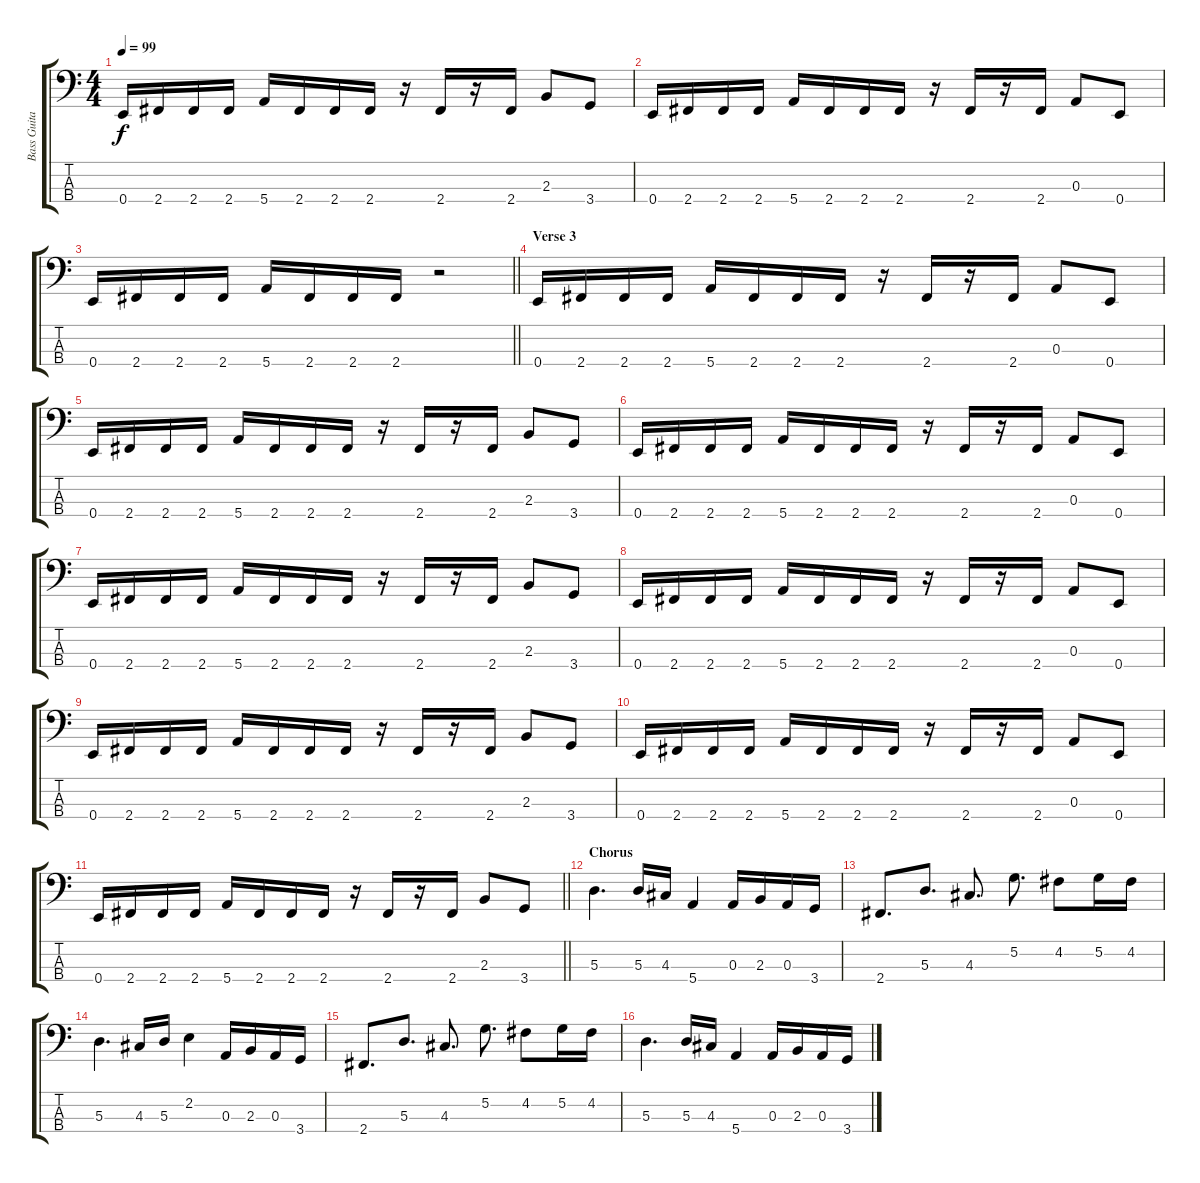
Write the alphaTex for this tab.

\track ("Bass Guitar" "Bass Guita") {instrument electricbassfinger}
\staff {score tabs}
\tuning (G2 D2 A1 E1) {hide}
\ts (4 4)
\tempo 99
\clef f4
\ks c
0.4.16{dy f} 2.4.16 2.4.16 2.4.16 5.4.16 2.4.16 2.4.16 2.4.16 r.16 2.4.16 r.16 2.4.16 2.3.8 3.4.8 |
0.4.16 2.4.16 2.4.16 2.4.16 5.4.16 2.4.16 2.4.16 2.4.16 r.16 2.4.16 r.16 2.4.16 0.3.8 0.4.8 |
\barLineRight lightlight
0.4.16 2.4.16 2.4.16 2.4.16 5.4.16 2.4.16 2.4.16 2.4.16 r.2 |
\section ("" "Verse 3")
0.4.16 2.4.16 2.4.16 2.4.16 5.4.16 2.4.16 2.4.16 2.4.16 r.16 2.4.16 r.16 2.4.16 0.3.8 0.4.8 |
0.4.16 2.4.16 2.4.16 2.4.16 5.4.16 2.4.16 2.4.16 2.4.16 r.16 2.4.16 r.16 2.4.16 2.3.8 3.4.8 |
0.4.16 2.4.16 2.4.16 2.4.16 5.4.16 2.4.16 2.4.16 2.4.16 r.16 2.4.16 r.16 2.4.16 0.3.8 0.4.8 |
0.4.16 2.4.16 2.4.16 2.4.16 5.4.16 2.4.16 2.4.16 2.4.16 r.16 2.4.16 r.16 2.4.16 2.3.8 3.4.8 |
0.4.16 2.4.16 2.4.16 2.4.16 5.4.16 2.4.16 2.4.16 2.4.16 r.16 2.4.16 r.16 2.4.16 0.3.8 0.4.8 |
0.4.16 2.4.16 2.4.16 2.4.16 5.4.16 2.4.16 2.4.16 2.4.16 r.16 2.4.16 r.16 2.4.16 2.3.8 3.4.8 |
0.4.16 2.4.16 2.4.16 2.4.16 5.4.16 2.4.16 2.4.16 2.4.16 r.16 2.4.16 r.16 2.4.16 0.3.8 0.4.8 |
\barLineRight lightlight
0.4.16 2.4.16 2.4.16 2.4.16 5.4.16 2.4.16 2.4.16 2.4.16 r.16 2.4.16 r.16 2.4.16 2.3.8 3.4.8 |
\section ("" "Chorus")
5.3.4{d} 5.3.16 4.3.16 5.4.4 0.3.16 2.3.16 0.3.16 3.4.16 |
2.4.8{d} 5.3.8{d} 4.3.8{d} 5.2.8{d} 4.2.8 5.2.16 4.2.16 |
5.3.4{d} 4.3.16 5.3.16 2.2.4 0.3.16 2.3.16 0.3.16 3.4.16 |
2.4.8{d} 5.3.8{d} 4.3.8{d} 5.2.8{d} 4.2.8 5.2.16 4.2.16 |
5.3.4{d} 5.3.16 4.3.16 5.4.4 0.3.16 2.3.16 0.3.16 3.4.16
